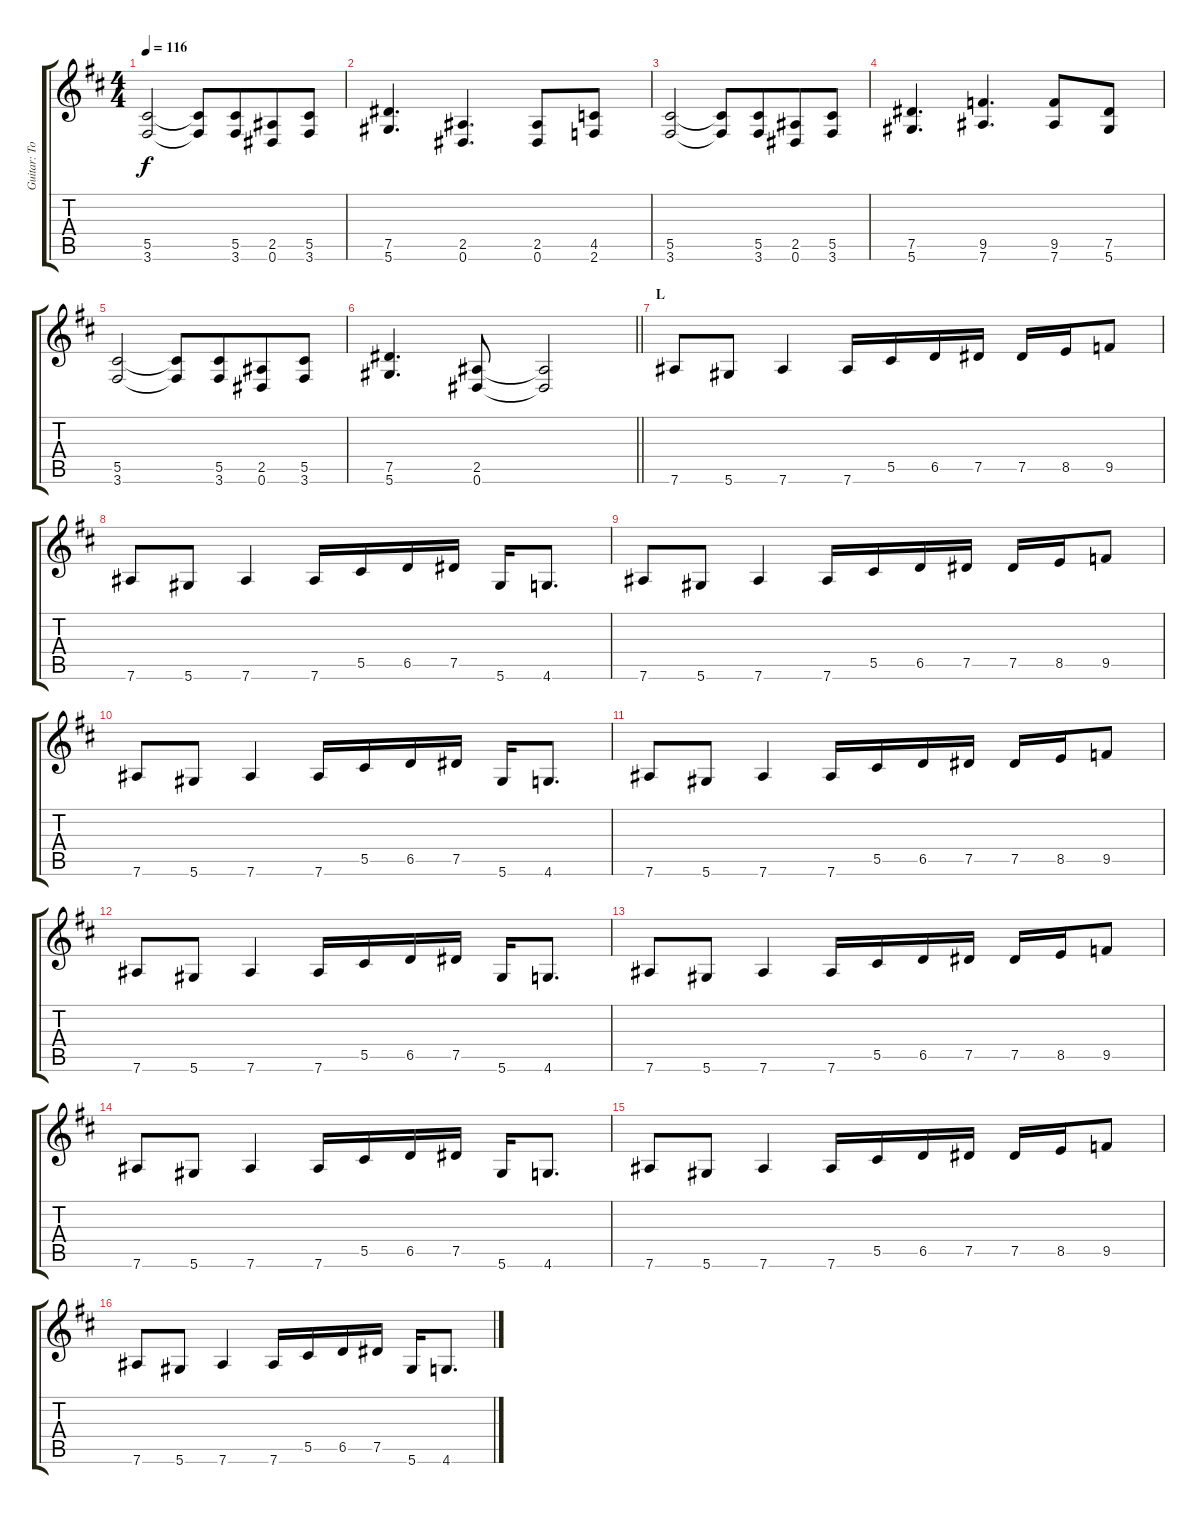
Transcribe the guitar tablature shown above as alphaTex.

\track ("Guitar: Tony" "Guitar: To") {instrument electricguitarclean}
\staff {score tabs}
\tuning (Eb4 Bb3 Gb3 Db3 Ab2 Eb2) {hide}
\ts (4 4)
\tempo 116
\clef g2
\ks d
(5.5 3.6).2{dy f} (5.5{t} 3.6{t}).8 (5.5 3.6).8{beam merge} (2.5 0.6).8 (5.5 3.6).8 |
(7.5 5.6).4{d} (2.5 0.6).4{d} (2.5 0.6).8 (4.5 2.6).8 |
(5.5 3.6).2 (5.5{t} 3.6{t}).8 (5.5 3.6).8{beam merge} (2.5 0.6).8 (5.5 3.6).8 |
(7.5 5.6).4{d} (9.5 7.6).4{d} (9.5 7.6).8 (7.5 5.6).8 |
(5.5 3.6).2 (5.5{t} 3.6{t}).8 (5.5 3.6).8{beam merge} (2.5 0.6).8 (5.5 3.6).8 |
\barLineRight lightlight
(7.5 5.6).4{d} (2.5 0.6).8 (2.5{t} 0.6{t}).2 |
\section ("" "L")
7.6.8 5.6.8 7.6.4 7.6.16 5.5.16 6.5.16 7.5.16 7.5.16 8.5.16 9.5.8 |
7.6.8 5.6.8 7.6.4 7.6.16 5.5.16 6.5.16 7.5.16 5.6.16 4.6.8{d} |
7.6.8 5.6.8 7.6.4 7.6.16 5.5.16 6.5.16 7.5.16 7.5.16 8.5.16 9.5.8 |
7.6.8 5.6.8 7.6.4 7.6.16 5.5.16 6.5.16 7.5.16 5.6.16 4.6.8{d} |
7.6.8 5.6.8 7.6.4 7.6.16 5.5.16 6.5.16 7.5.16 7.5.16 8.5.16 9.5.8 |
7.6.8 5.6.8 7.6.4 7.6.16 5.5.16 6.5.16 7.5.16 5.6.16 4.6.8{d} |
7.6.8 5.6.8 7.6.4 7.6.16 5.5.16 6.5.16 7.5.16 7.5.16 8.5.16 9.5.8 |
7.6.8 5.6.8 7.6.4 7.6.16 5.5.16 6.5.16 7.5.16 5.6.16 4.6.8{d} |
7.6.8 5.6.8 7.6.4 7.6.16 5.5.16 6.5.16 7.5.16 7.5.16 8.5.16 9.5.8 |
7.6.8 5.6.8 7.6.4 7.6.16 5.5.16 6.5.16 7.5.16 5.6.16 4.6.8{d}
